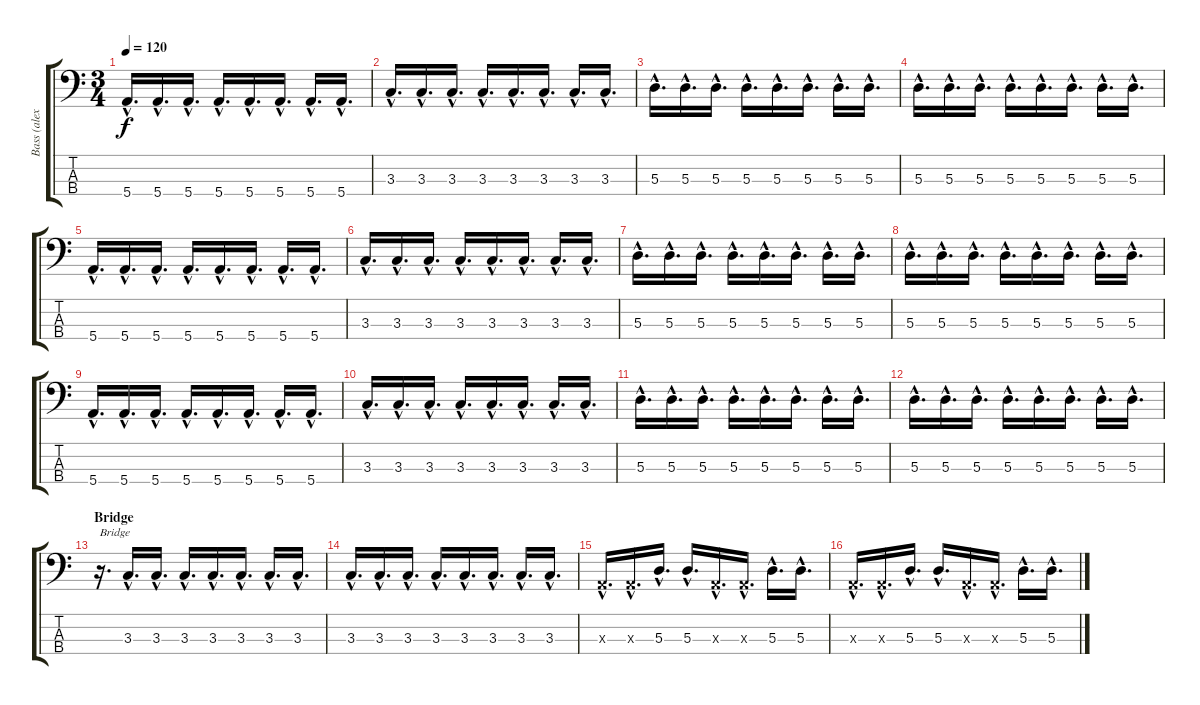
\track ("Bass (alex)" "Bass (alex") {instrument electricbasspick}
\staff {score tabs}
\tuning (G2 D2 A1 E1) {hide}
\ts (3 4)
\tempo 120
\clef f4
\ks c
5.4{hac}.16{d dy f} 5.4{hac}.16{d} 5.4{hac}.16{d} 5.4{hac}.16{d} 5.4{hac}.16{d} 5.4{hac}.16{d} 5.4{hac}.16{d} 5.4{hac}.16{d} |
3.3{hac}.16{d} 3.3{hac}.16{d} 3.3{hac}.16{d} 3.3{hac}.16{d} 3.3{hac}.16{d} 3.3{hac}.16{d} 3.3{hac}.16{d} 3.3{hac}.16{d} |
5.3{hac}.16{d} 5.3{hac}.16{d} 5.3{hac}.16{d} 5.3{hac}.16{d} 5.3{hac}.16{d} 5.3{hac}.16{d} 5.3{hac}.16{d} 5.3{hac}.16{d} |
5.3{hac}.16{d} 5.3{hac}.16{d} 5.3{hac}.16{d} 5.3{hac}.16{d} 5.3{hac}.16{d} 5.3{hac}.16{d} 5.3{hac}.16{d} 5.3{hac}.16{d} |
5.4{hac}.16{d} 5.4{hac}.16{d} 5.4{hac}.16{d} 5.4{hac}.16{d} 5.4{hac}.16{d} 5.4{hac}.16{d} 5.4{hac}.16{d} 5.4{hac}.16{d} |
3.3{hac}.16{d} 3.3{hac}.16{d} 3.3{hac}.16{d} 3.3{hac}.16{d} 3.3{hac}.16{d} 3.3{hac}.16{d} 3.3{hac}.16{d} 3.3{hac}.16{d} |
5.3{hac}.16{d} 5.3{hac}.16{d} 5.3{hac}.16{d} 5.3{hac}.16{d} 5.3{hac}.16{d} 5.3{hac}.16{d} 5.3{hac}.16{d} 5.3{hac}.16{d} |
5.3{hac}.16{d} 5.3{hac}.16{d} 5.3{hac}.16{d} 5.3{hac}.16{d} 5.3{hac}.16{d} 5.3{hac}.16{d} 5.3{hac}.16{d} 5.3{hac}.16{d} |
5.4{hac}.16{d} 5.4{hac}.16{d} 5.4{hac}.16{d} 5.4{hac}.16{d} 5.4{hac}.16{d} 5.4{hac}.16{d} 5.4{hac}.16{d} 5.4{hac}.16{d} |
3.3{hac}.16{d} 3.3{hac}.16{d} 3.3{hac}.16{d} 3.3{hac}.16{d} 3.3{hac}.16{d} 3.3{hac}.16{d} 3.3{hac}.16{d} 3.3{hac}.16{d} |
5.3{hac}.16{d} 5.3{hac}.16{d} 5.3{hac}.16{d} 5.3{hac}.16{d} 5.3{hac}.16{d} 5.3{hac}.16{d} 5.3{hac}.16{d} 5.3{hac}.16{d} |
5.3{hac}.16{d} 5.3{hac}.16{d} 5.3{hac}.16{d} 5.3{hac}.16{d} 5.3{hac}.16{d} 5.3{hac}.16{d} 5.3{hac}.16{d} 5.3{hac}.16{d} |
\section ("" "Bridge")
r.16{d txt "Bridge"} 3.3{hac}.16{d} 3.3{hac}.16{d} 3.3{hac}.16{d} 3.3{hac}.16{d} 3.3{hac}.16{d} 3.3{hac}.16{d} 3.3{hac}.16{d} |
3.3{hac}.16{d} 3.3{hac}.16{d} 3.3{hac}.16{d} 3.3{hac}.16{d} 3.3{hac}.16{d} 3.3{hac}.16{d} 3.3{hac}.16{d} 3.3{hac}.16{d} |
0.3{hac x}.16{d} 0.3{hac x}.16{d} 5.3{hac}.16{d} 5.3{hac}.16{d} 0.3{hac x}.16{d} 0.3{hac x}.16{d} 5.3{hac}.16{d} 5.3{hac}.16{d} |
0.3{hac x}.16{d} 0.3{hac x}.16{d} 5.3{hac}.16{d} 5.3{hac}.16{d} 0.3{hac x}.16{d} 0.3{hac x}.16{d} 5.3{hac}.16{d} 5.3{hac}.16{d}
